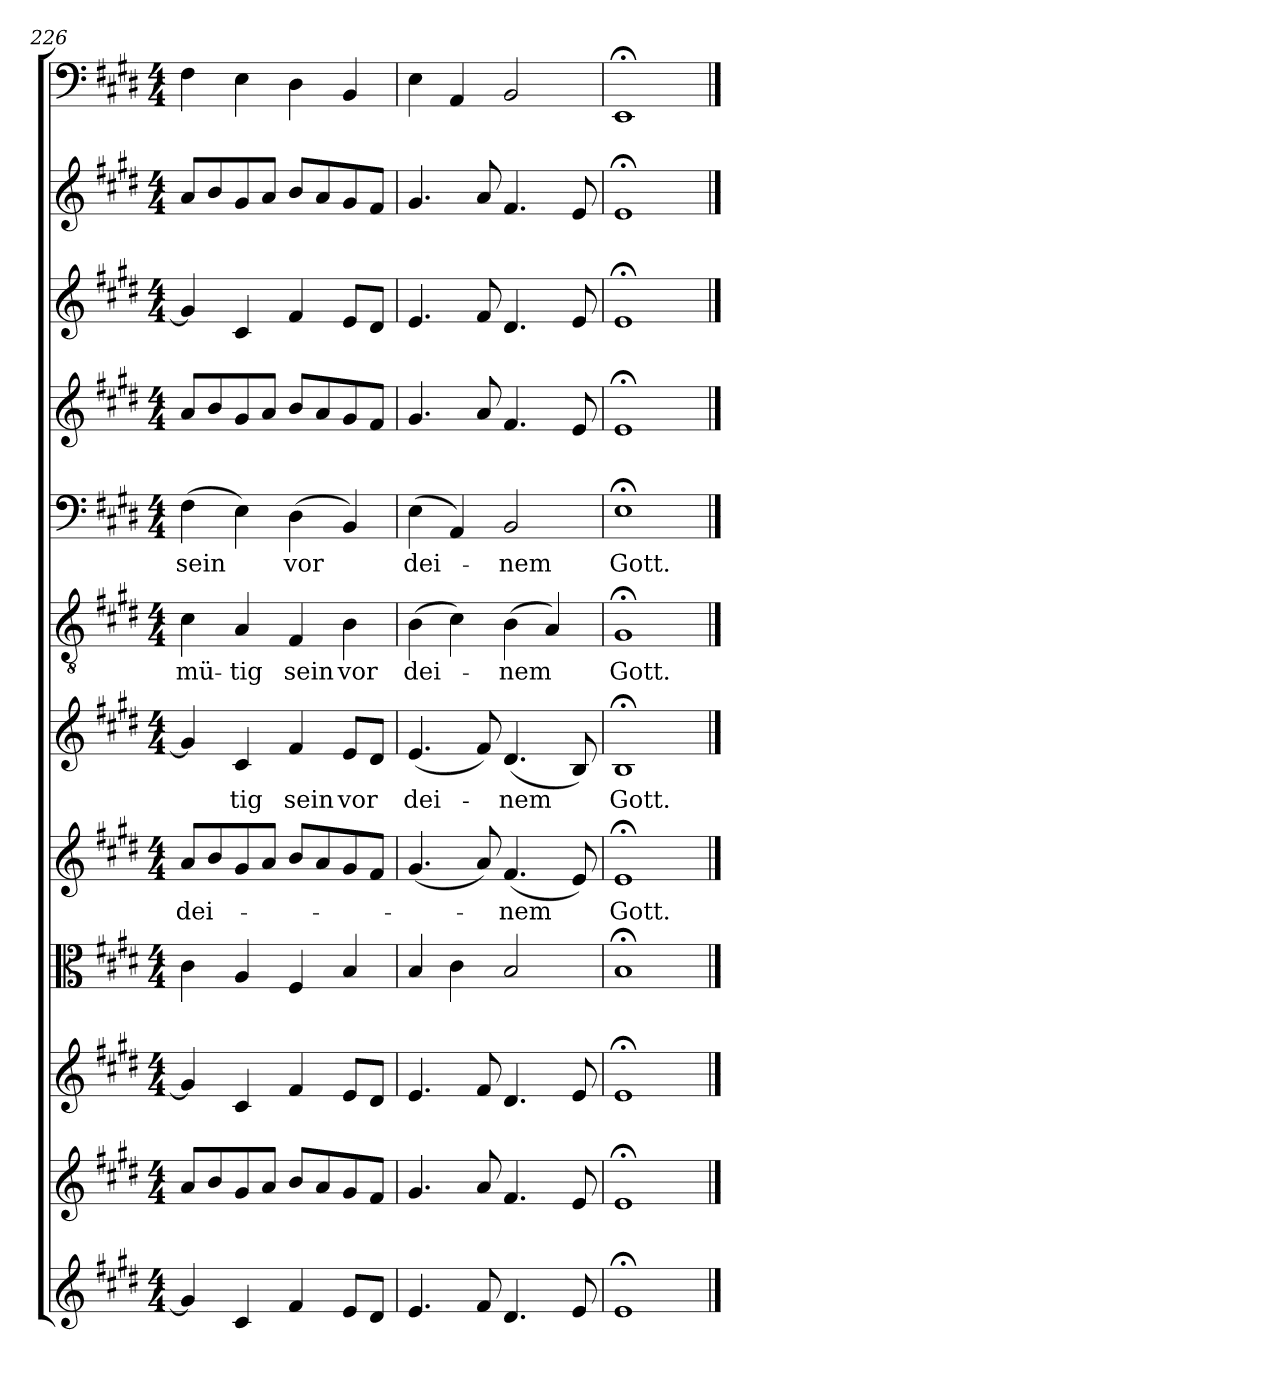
**kern	**kern	**kern	**kern	**kern	**text	**kern	**text	**kern	**text	**kern	**text	**kern	**kern	**kern	**kern
*part12	*part11	*part10	*part9	*part8	*part8	*part7	*part7	*part6	*part6	*part5	*part5	*part4	*part3	*part2	*part1
*staff12	*staff11	*staff10	*staff9	*staff8	*staff8	*staff7	*staff7	*staff6	*staff6	*staff5	*staff5	*staff4	*staff3	*staff2	*staff1
*clefG2	*clefG2	*clefG2	*clefC3	*clefG2	*	*clefG2	*	*clefGv2	*	*clefF4	*	*clefG2	*clefG2	*clefG2	*clefF4
*k[f#c#g#d#]	*k[f#c#g#d#]	*k[f#c#g#d#]	*k[f#c#g#d#]	*k[f#c#g#d#]	*	*k[f#c#g#d#]	*	*k[f#c#g#d#]	*	*k[f#c#g#d#]	*	*k[f#c#g#d#]	*k[f#c#g#d#]	*k[f#c#g#d#]	*k[f#c#g#d#]
*E:	*E:	*E:	*E:	*E:	*	*E:	*	*E:	*	*E:	*	*E:	*E:	*E:	*E:
*M4/4	*M4/4	*M4/4	*M4/4	*M4/4	*	*M4/4	*	*M4/4	*	*M4/4	*	*M4/4	*M4/4	*M4/4	*M4/4
=226	=226	=226	=226	=226	=226	=226	=226	=226	=226	=226	=226	=226	=226	=226	=226
4g#/]	8a/L	4g#/]	4c#\	8a/L	dei-	4g#/]	.	4c#\	-mü-	(4F#\	sein	8a/L	4g#/]	8a/L	4F#\
.	8b/	.	.	8b/	.	.	.	.	.	.	.	8b/	.	8b/	.
4c#/	8g#/	4c#/	4A/	8g#/	.	4c#/	-tig	4A/	-tig	4E\)	.	8g#/	4c#/	8g#/	4E\
.	8a/J	.	.	8a/J	.	.	.	.	.	.	.	8a/J	.	8a/J	.
4f#/	8b/L	4f#/	4F#/	8b/L	.	4f#/	sein	4F#/	sein	(4D#\	vor	8b/L	4f#/	8b/L	4D#\
.	8a/	.	.	8a/	.	.	.	.	.	.	.	8a/	.	8a/	.
8e/L	8g#/	8e/L	4B/	8g#/	.	8e/L	vor	4B\	vor	4BB/)	.	8g#/	8e/L	8g#/	4BB/
8d#/J	8f#/J	8d#/J	.	8f#/J	.	8d#/J	.	.	.	.	.	8f#/J	8d#/J	8f#/J	.
=227	=227	=227	=227	=227	=227	=227	=227	=227	=227	=227	=227	=227	=227	=227	=227
4.e/	4.g#/	4.e/	4B/	(4.g#/	.	(4.e/	dei-	(4B\	dei-	(4E\	dei-	4.g#/	4.e/	4.g#/	4E\
.	.	.	4c#\	.	.	.	.	4c#\)	.	4AA/)	.	.	.	.	4AA/
8f#/	8a/	8f#/	.	8a/)	.	8f#/)	.	.	.	.	.	8a/	8f#/	8a/	.
4.d#/	4.f#/	4.d#/	2B/	(4.f#/	-nem	(4.d#/	-nem	(4B\	-nem	2BB/	-nem	4.f#/	4.d#/	4.f#/	2BB/
.	.	.	.	.	.	.	.	4A/)	.	.	.	.	.	.	.
8e/	8e/	8e/	.	8e/)	.	8B/)	.	.	.	.	.	8e/	8e/	8e/	.
=228	=228	=228	=228	=228	=228	=228	=228	=228	=228	=228	=228	=228	=228	=228	=228
1e;</	1e;</	1e;</	1B;</	1e;</	Gott.	1B;</	Gott.	1G#;</	Gott.	1E;<\	Gott.	1e;</	1e;</	1e;</	1EE;</
==	==	==	==	==	==	==	==	==	==	==	==	==	==	==	==
*-	*-	*-	*-	*-	*-	*-	*-	*-	*-	*-	*-	*-	*-	*-	*-
